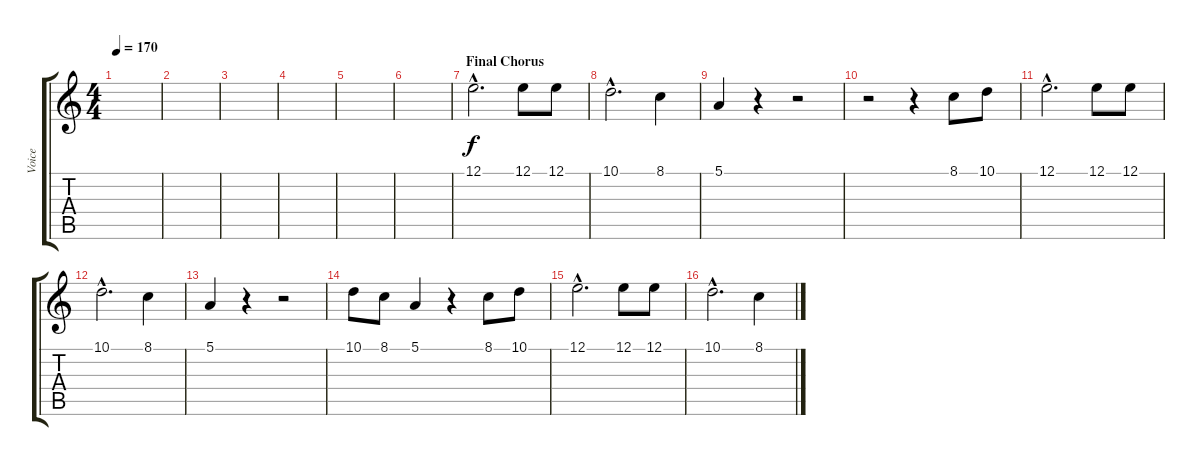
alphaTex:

\track ("Voice" "Voice") {instrument lead6voice}
\staff {score tabs}
\tuning (E4 B3 G3 D3 A2 E2) {hide}
\ts (4 4)
\tempo 170
\clef g2
\ks c
|
|
|
|
|
|
\section ("" "Final Chorus")
12.1{hac}.2{d} 12.1.8 12.1.8 |
10.1{hac}.2{d} 8.1.4 |
5.1.4 r.4 r.2 |
r.2 r.4 8.1.8 10.1.8 |
12.1{hac}.2{d} 12.1.8 12.1.8 |
10.1{hac}.2{d} 8.1.4 |
5.1.4 r.4 r.2 |
10.1.8 8.1.8 5.1.4 r.4 8.1.8 10.1.8 |
12.1{hac}.2{d} 12.1.8 12.1.8 |
10.1{hac}.2{d} 8.1.4
